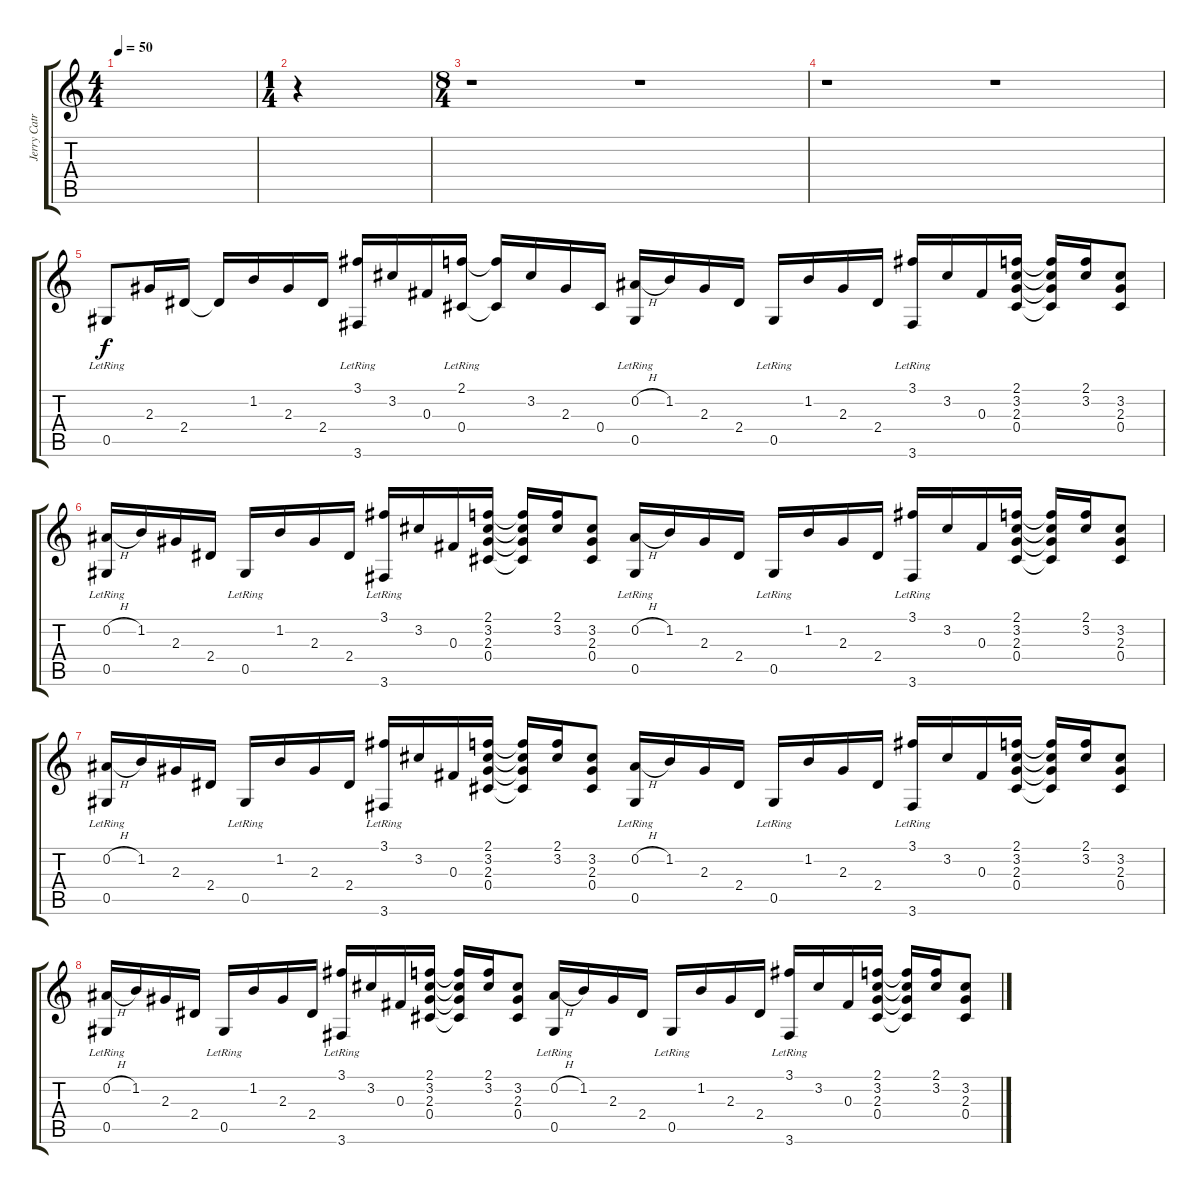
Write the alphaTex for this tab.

\track ("Jerry Catrell Dist." "Jerry Catr") {instrument distortionguitar}
\staff {score tabs}
\tuning (Eb4 Bb3 Gb3 Db3 Ab2 Eb2) {hide}
\ts (4 4)
\tempo 50
\clef g2
\ks c
|
\ts (1 4)
r.4 |
\ts (8 4)
r.1 r.1 |
r.1 r.1 |
0.5{lr}.8{volume 4 instrument overdrivenguitar} 2.3.16 2.4.16 2.4{t}.16 1.2.16 2.3.16 2.4.16 (3.1 3.6{lr}).16 3.2.16 0.3.16 (2.1 0.4{lr}).16 (2.1{t} 0.4{t}).16 3.2.16 2.3.16 0.4.16 (0.2{h} 0.5{lr}).16 1.2.16 2.3.16 2.4.16 0.5{lr}.16 1.2.16 2.3.16 2.4.16 (3.1 3.6{lr}).16 3.2.16 0.3.16 (2.1 3.2 2.3 0.4).16 (2.1{t} 3.2{t} 2.3{t} 0.4{t}).16 (2.1 3.2).16 (3.2 2.3 0.4).8 |
(0.2{h} 0.5{lr}).16{volume 5} 1.2.16 2.3.16 2.4.16 0.5{lr}.16 1.2.16 2.3.16 2.4.16 (3.1 3.6{lr}).16 3.2.16 0.3.16 (2.1 3.2 2.3 0.4).16 (2.1{t} 3.2{t} 2.3{t} 0.4{t}).16 (2.1 3.2).16 (3.2 2.3 0.4).8 (0.2{h} 0.5{lr}).16 1.2.16 2.3.16 2.4.16 0.5{lr}.16 1.2.16 2.3.16 2.4.16 (3.1 3.6{lr}).16 3.2.16 0.3.16 (2.1 3.2 2.3 0.4).16 (2.1{t} 3.2{t} 2.3{t} 0.4{t}).16 (2.1 3.2).16 (3.2 2.3 0.4).8 |
(0.2{h} 0.5{lr}).16{volume 5} 1.2.16 2.3.16 2.4.16 0.5{lr}.16 1.2.16 2.3.16 2.4.16 (3.1 3.6{lr}).16 3.2.16 0.3.16 (2.1 3.2 2.3 0.4).16 (2.1{t} 3.2{t} 2.3{t} 0.4{t}).16 (2.1 3.2).16 (3.2 2.3 0.4).8 (0.2{h} 0.5{lr}).16 1.2.16 2.3.16 2.4.16 0.5{lr}.16 1.2.16 2.3.16 2.4.16 (3.1 3.6{lr}).16 3.2.16 0.3.16 (2.1 3.2 2.3 0.4).16 (2.1{t} 3.2{t} 2.3{t} 0.4{t}).16 (2.1 3.2).16 (3.2 2.3 0.4).8 |
(0.2{h} 0.5{lr}).16{volume 4} 1.2.16 2.3.16 2.4.16 0.5{lr}.16 1.2.16 2.3.16 2.4.16 (3.1 3.6{lr}).16 3.2.16 0.3.16 (2.1 3.2 2.3 0.4).16 (2.1{t} 3.2{t} 2.3{t} 0.4{t}).16 (2.1 3.2).16 (3.2 2.3 0.4).8 (0.2{h} 0.5{lr}).16 1.2.16 2.3.16 2.4.16 0.5{lr}.16 1.2.16 2.3.16 2.4.16 (3.1 3.6{lr}).16 3.2.16 0.3.16 (2.1 3.2 2.3 0.4).16 (2.1{t} 3.2{t} 2.3{t} 0.4{t}).16 (2.1 3.2).16 (3.2 2.3 0.4).8
